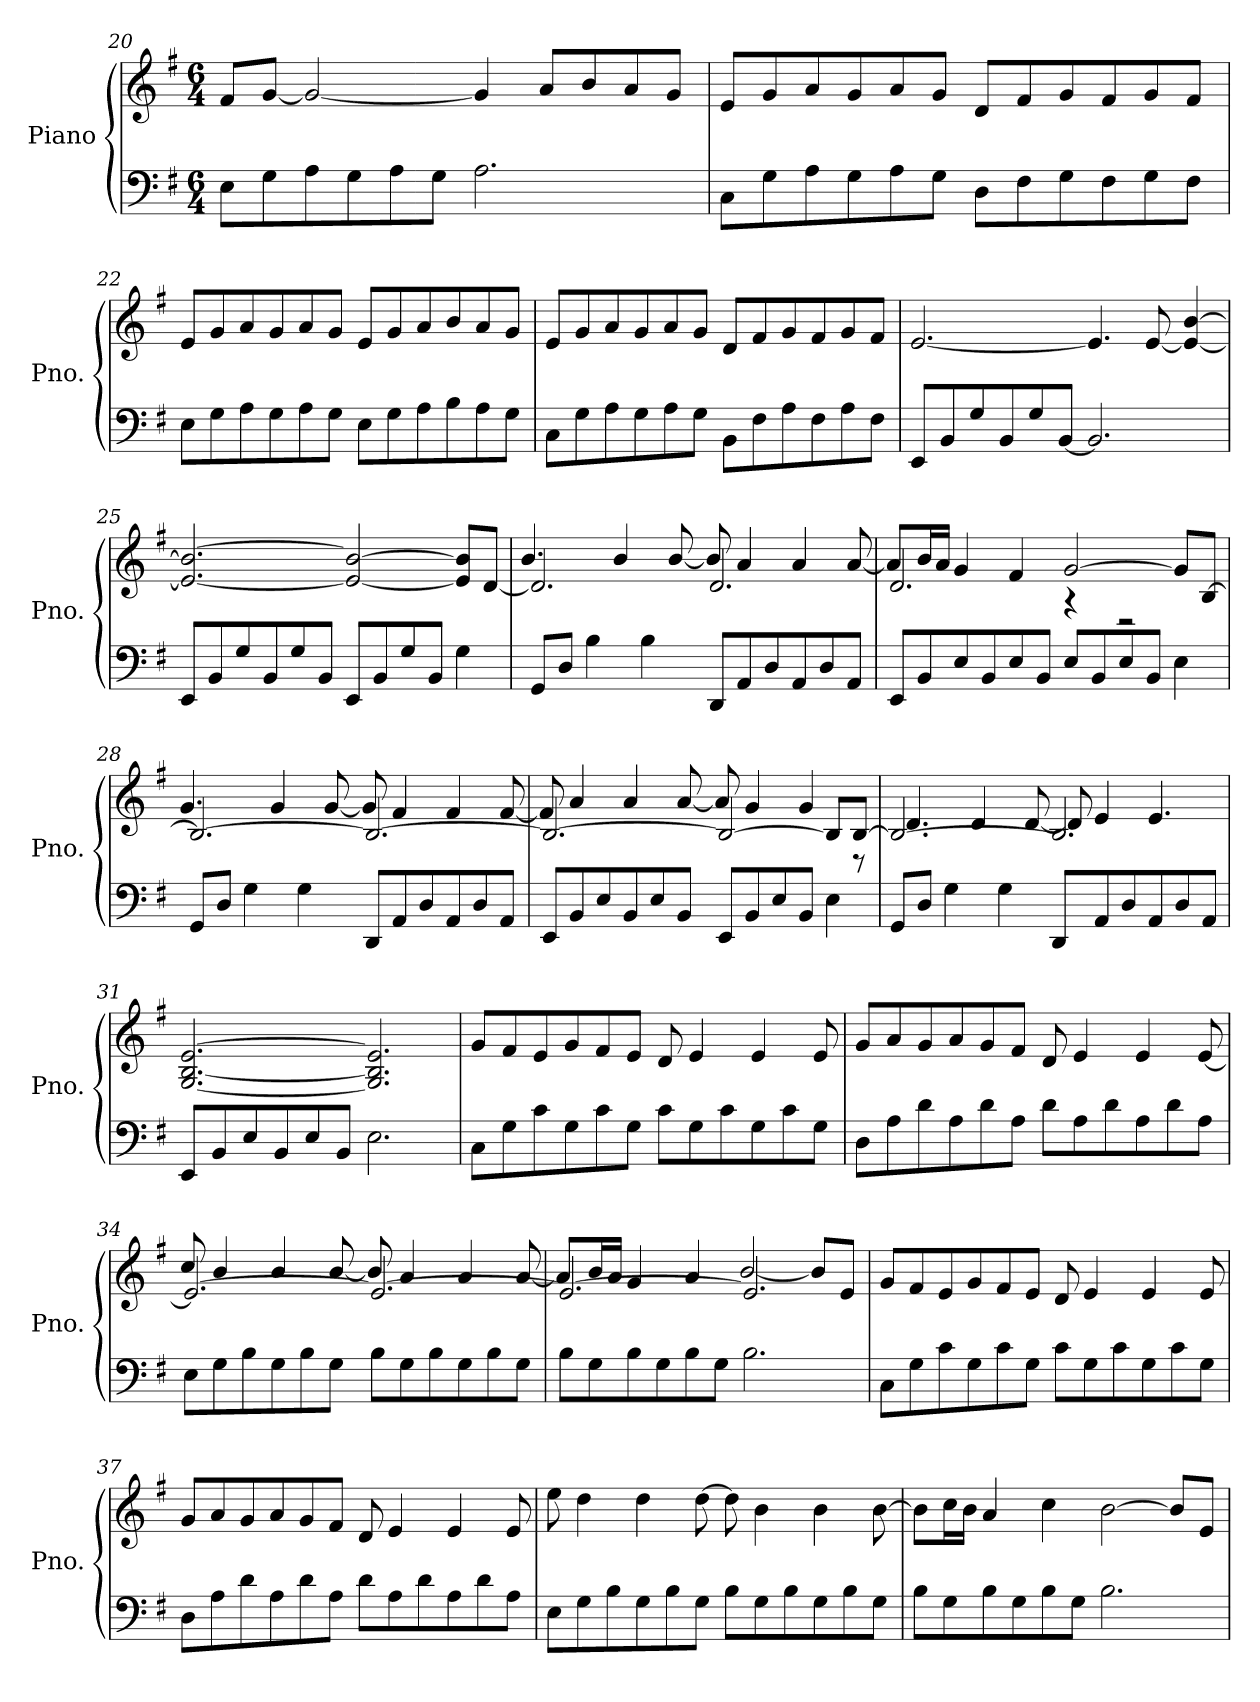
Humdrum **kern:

**kern	**kern
*part1	*part1
*staff2	*staff1
*I"Piano	*
*I'Pno.	*
!!LO:LB:g=z
*clefF4	*clefG2
*k[f#]	*k[f#]
*M6/4	*M6/4
=20	=20
8E\L	8f#/L
8G\	[8g/J
8A\	2g/_
8G\	.
8A\	.
8G\J	.
2.A\	4g/]
.	8a/L
.	8b/
.	8a/
.	8g/J
=21	=21
8C\L	8e/L
8G\	8g/
8A\	8a/
8G\	8g/
8A\	8a/
8G\J	8g/J
8D\L	8d/L
8F#\	8f#/
8G\	8g/
8F#\	8f#/
8G\	8g/
8F#\J	8f#/J
=22	=22
8E\L	8e/L
8G\	8g/
8A\	8a/
8G\	8g/
8A\	8a/
8G\J	8g/J
8E\L	8e/L
8G\	8g/
8A\	8a/
8B\	8b/
8A\	8a/
8G\J	8g/J
!!LO:LB:g=z
=23	=23
8C\L	8e/L
8G\	8g/
8A\	8a/
8G\	8g/
8A\	8a/
8G\J	8g/J
8BB\L	8d/L
8F#\	8f#/
8A\	8g/
8F#\	8f#/
8A\	8g/
8F#\J	8f#/J
=24	=24
8EE/L	[2.e/
8BB/	.
8G/	.
8BB/	.
8G/	.
[8BB/J	.
2.BB/]	4.e/]
.	[8e/
.	4e/_ [4b/
=25	=25
8EE/L	2.e/_ 2.b/_
8BB/	.
8G/	.
8BB/	.
8G/	.
8BB/J	.
8EE/L	2e/_ 2b/_
8BB/	.
8G/	.
8BB/J	.
4G\	8e/] 8b/]L
.	[8d/J
!!LO:LB:g=z
=26	=26
*	*^
8GG/L	2.d/]	4.b/
8D/J	.	.
4B\	.	.
.	.	4b/
4B\	.	.
.	.	[8b/
8DD/L	2.d/	8b/]
8AA/	.	4a/
8D/	.	.
8AA/	.	4a/
8D/	.	.
8AA/J	.	[8a/
=27	=27	=27
8EE/L	2.d/	8a/L]
8BB/	.	16b/L
.	.	16a/JJ
8E/	.	4g/
8BB/	.	.
8E/	.	4f#/
8BB/J	.	.
8E/L	[2g/	4r
8BB/	.	.
8E/	.	2r
8BB/J	.	.
4E\	8g/L]	.
.	[8B/J	.
=28	=28	=28
8GG/L	2.B/_	4.g/
8D/J	.	.
4G\	.	.
.	.	4g/
4G\	.	.
.	.	[8g/
8DD/L	2.B/_	8g/]
8AA/	.	4f#/
8D/	.	.
8AA/	.	4f#/
8D/	.	.
8AA/J	.	[8f#/
!!LO:LB:g=z	!!
=29	=29	=29
8EE/L	2.B/_	8f#/]
8BB/	.	4a/
8E/	.	.
8BB/	.	4a/
8E/	.	.
8BB/J	.	[8a/
8EE/L	2B/_	8a/]
8BB/	.	4g/
8E/	.	.
8BB/J	.	4g/
4E\	8B/L]	.
.	[8B/J	8r
=30	=30	=30
8GG/L	2.B/_	4.d/
8D/J	.	.
4G\	.	.
.	.	4d/
4G\	.	.
.	.	[8d/
8DD/L	2.B/]	8d/]
8AA/	.	4e/
8D/	.	.
8AA/	.	4.e/
8D/	.	.
8AA/J	.	.
*	*v	*v
=31	=31
8EE/L	[2.G/ [2.B/ [2.e/
8BB/	.
8E/	.
8BB/	.
8E/	.
8BB/J	.
2.E\	2.G/] 2.B/] 2.e/]
!!LO:LB:g=z
=32	=32
8C\L	8g/L
8G\	8f#/
8c\	8e/
8G\	8g/
8c\	8f#/
8G\J	8e/J
8c\L	8d/
8G\	4e/
8c\	.
8G\	4e/
8c\	.
8G\J	8e/
=33	=33
8D\L	8g/L
8A\	8a/
8d\	8g/
8A\	8a/
8d\	8g/
8A\J	8f#/J
8d\L	8d/
8A\	4e/
8d\	.
8A\	4e/
8d\	.
8A\J	[8e/
=34	=34
*	*^
8E\L	2.e/_	8cc/
8G\	.	4b/
8B\	.	.
8G\	.	4b/
8B\	.	.
8G\J	.	[8b/
8B\L	2.e/_	8b/]
8G\	.	4a/
8B\	.	.
8G\	.	4a/
8B\	.	.
8G\J	.	[8a/
!!LO:PB:g=z	!!
=35	=35	=35
8B\L	2.e/_	8a/L]
8G\	.	16b/L
.	.	16a/JJ
8B\	.	4g/
8G\	.	.
8B\	.	4a/
8G\J	.	.
2.B\	2.e/]	[2b/
.	.	8b/L]
.	.	8e/J
*	*v	*v
=36	=36
8C\L	8g/L
8G\	8f#/
8c\	8e/
8G\	8g/
8c\	8f#/
8G\J	8e/J
8c\L	8d/
8G\	4e/
8c\	.
8G\	4e/
8c\	.
8G\J	8e/
=37	=37
8D\L	8g/L
8A\	8a/
8d\	8g/
8A\	8a/
8d\	8g/
8A\J	8f#/J
8d\L	8d/
8A\	4e/
8d\	.
8A\	4e/
8d\	.
8A\J	8e/
!!LO:LB:g=z
=38	=38
8E\L	8ee\
8G\	4dd\
8B\	.
8G\	4dd\
8B\	.
8G\J	[8dd\
8B\L	8dd\]
8G\	4b\
8B\	.
8G\	4b\
8B\	.
8G\J	[8b\
=39	=39
8B\L	8b\L]
8G\	16cc\L
.	16b\JJ
8B\	4a/
8G\	.
8B\	4cc\
8G\J	.
2.B\	[2b\
.	8b/L]
.	8e/J
=	=
*-	*-
